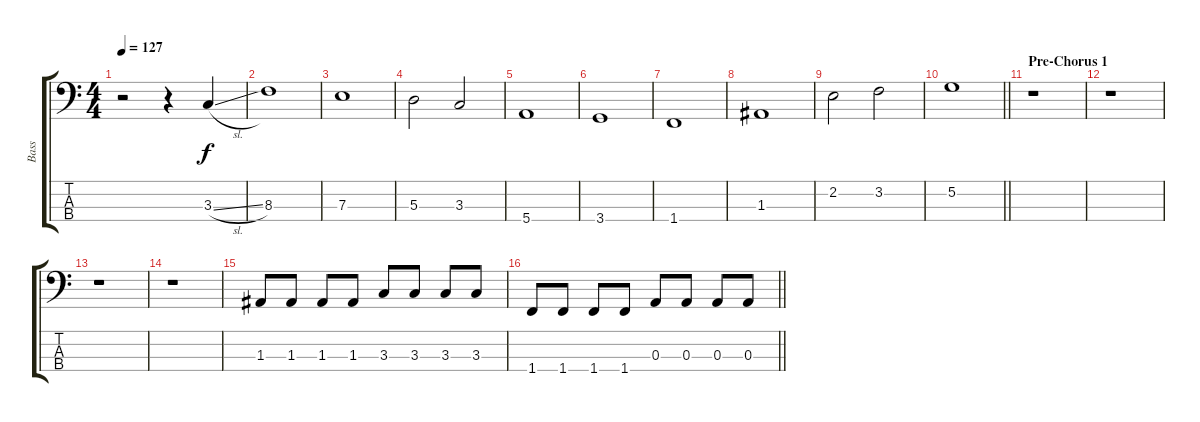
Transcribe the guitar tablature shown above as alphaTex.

\track ("Bass" "Bass") {instrument electricbassfinger}
\staff {score tabs}
\tuning (G2 D2 A1 E1) {hide}
\ts (4 4)
\tempo 127
\clef f4
\ks c
r.2{dy f} r.4 3.3{sl}.4 |
8.3.1 |
7.3.1 |
5.3.2 3.3.2 |
5.4.1 |
3.4.1 |
1.4.1 |
1.3.1 |
2.2.2 3.2.2 |
\barLineRight lightlight
5.2.1 |
\section ("" "Pre-Chorus 1")
r.1 |
r.1 |
r.1 |
r.1 |
1.3.8 1.3.8 1.3.8 1.3.8 3.3.8 3.3.8 3.3.8 3.3.8 |
\barLineRight lightlight
1.4.8 1.4.8 1.4.8 1.4.8 0.3.8 0.3.8 0.3.8 0.3.8
